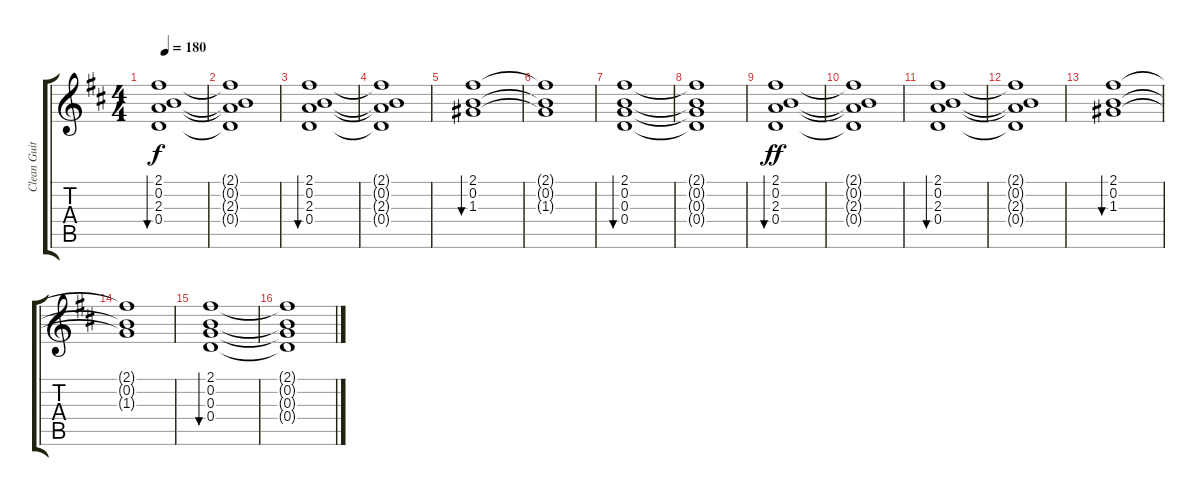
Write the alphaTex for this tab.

\track ("Clean Guitar 1" "Clean Guit") {instrument electricguitarjazz}
\staff {score tabs}
\tuning (E4 B3 G3 D3 A2 D2) {hide}
\ts (4 4)
\tempo 180
\clef g2
\ks d
(2.1 0.2 2.3 0.4).1{bu 30 dy f instrument electricguitarjazz} |
(2.1{t} 0.2{t} 2.3{t} 0.4{t}).1 |
(2.1 0.2 2.3 0.4).1{bu 30} |
(2.1{t} 0.2{t} 2.3{t} 0.4{t}).1 |
(2.1 0.2 1.3).1{bu 30} |
(2.1{t} 0.2{t} 1.3{t}).1 |
(2.1 0.2 0.3 0.4).1{bu 30} |
(2.1{t} 0.2{t} 0.3{t} 0.4{t}).1 |
(2.1 0.2 2.3 0.4).1{bu 30 dy ff} |
(2.1{t} 0.2{t} 2.3{t} 0.4{t}).1 |
(2.1 0.2 2.3 0.4).1{bu 30} |
(2.1{t} 0.2{t} 2.3{t} 0.4{t}).1 |
(2.1 0.2 1.3).1{bu 30} |
(2.1{t} 0.2{t} 1.3{t}).1 |
(2.1 0.2 0.3 0.4).1{bu 30} |
(2.1{t} 0.2{t} 0.3{t} 0.4{t}).1
